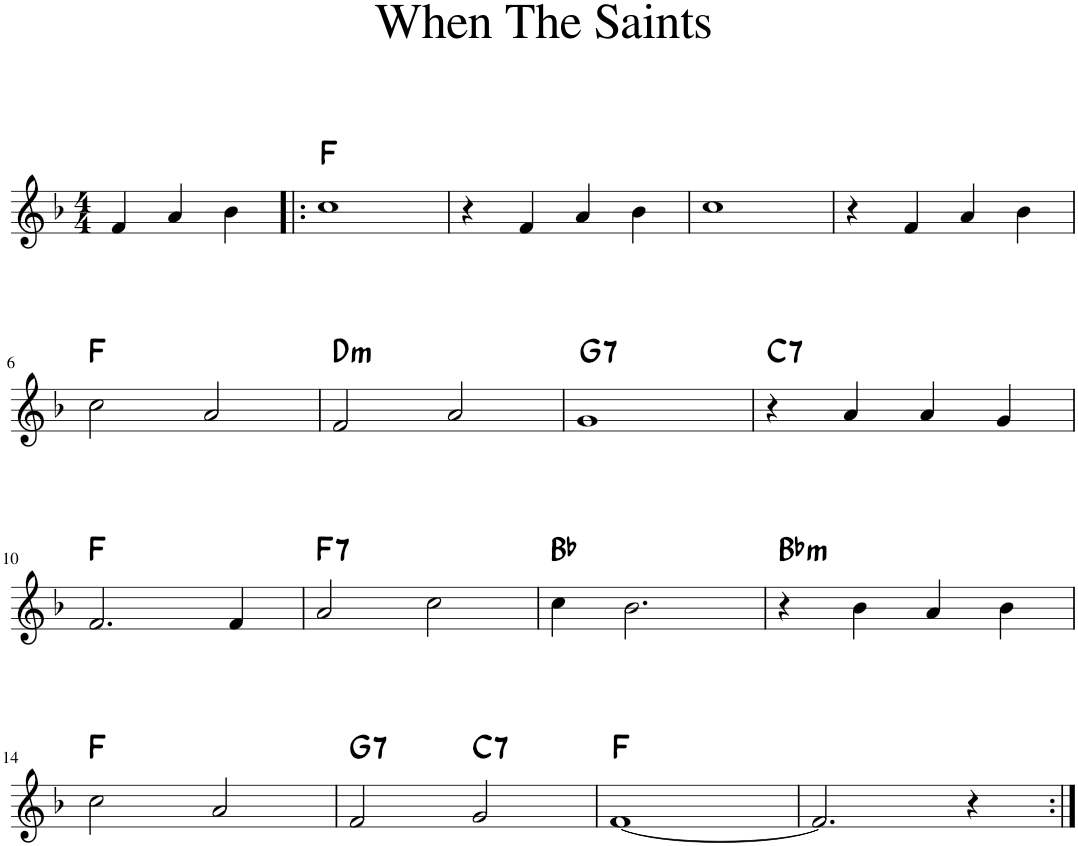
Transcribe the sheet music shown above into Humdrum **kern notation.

**kern	**harte
*part1	*part1
*staff1	*
*I"Piano	*
*I'Pno.	*
*clefG2	*
*k[b-]	*
*M4/4	*
=1	=1
4f/	.
4a/	.
4b-\	.
=2!|:	=2!|:
1cc	F:maj
=3	=3
4r	.
4f/	.
4a/	.
4b-\	.
=4	=4
1cc	.
=5	=5
4r	.
4f/	.
4a/	.
4b-\	.
!!LO:LB:g=z
=6	=6
2cc\	F:maj
2a/	.
=7	=7
!	!LO:H:kt=m
2f/	D:min
2a/	.
=8	=8
!	!LO:H:kt=7
1g	G:7
=9	=9
!	!LO:H:kt=7
4r	C:7
4a/	.
4a/	.
4g/	.
!!LO:LB:g=z
=10	=10
2.f/	F:maj
4f/	.
=11	=11
!	!LO:H:kt=7
2a/	F:7
2cc\	.
=12	=12
4cc\	Bb:maj
2.b-\	.
=13	=13
!	!LO:H:kt=m
4r	Bb:min
4b-\	.
4a/	.
4b-\	.
!!LO:LB:g=z
=14	=14
2cc\	F:maj
2a/	.
=15	=15
!	!LO:H:kt=7
2f/	G:7
!	!LO:H:kt=7
2g/	C:7
=16	=16
[1f	F:maj
=17	=17
2.f/]	.
4r	.
=:|!	=:|!
*-	*-
